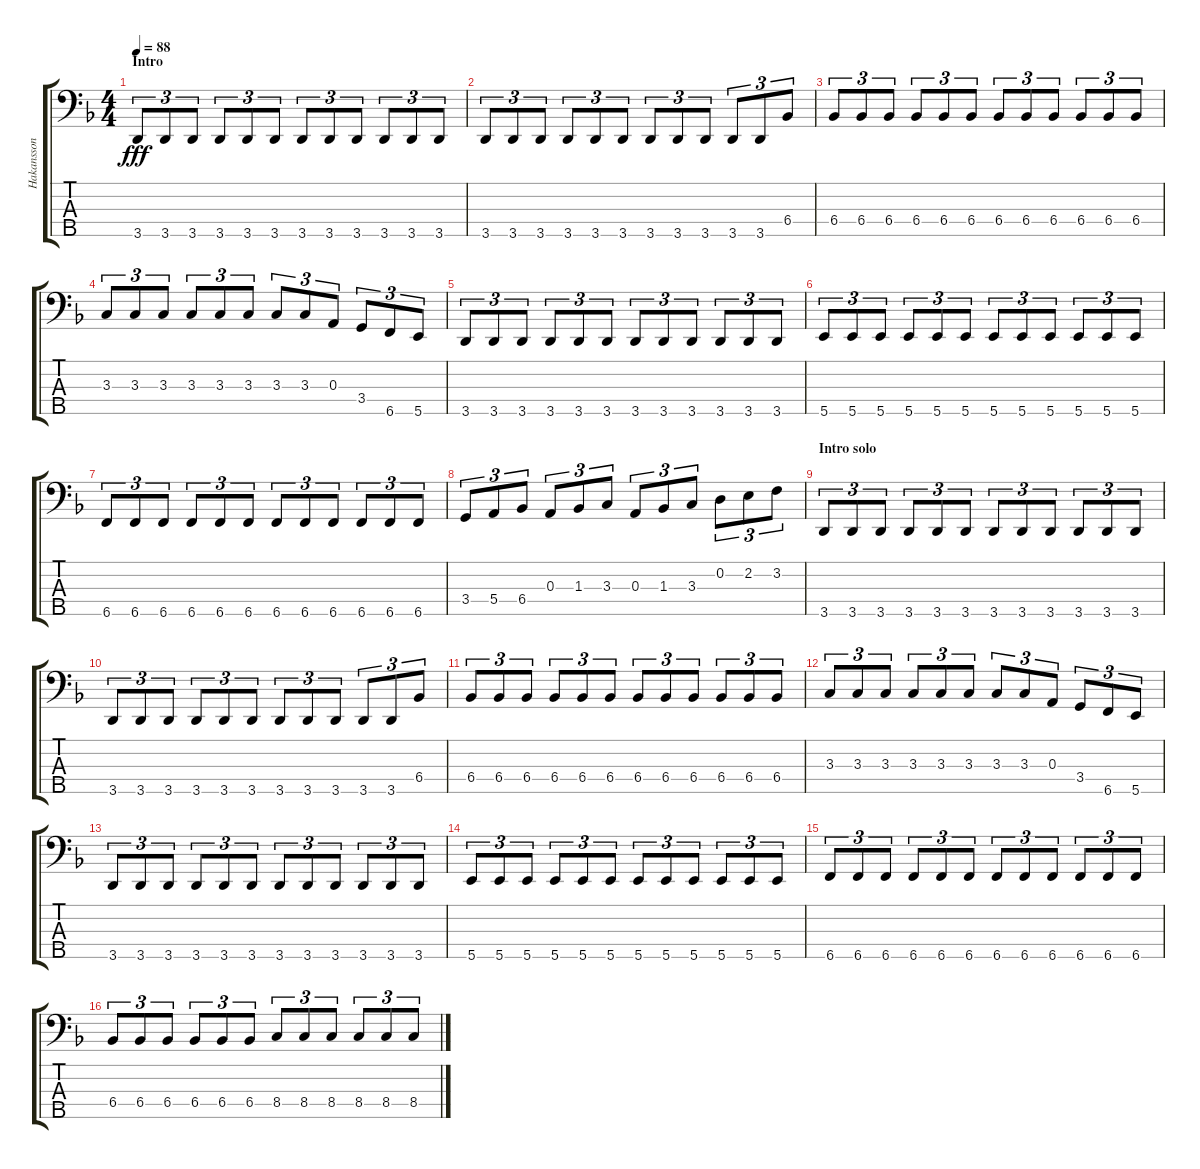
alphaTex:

\track ("Hakansson" "Hakansson") {instrument electricbassfinger}
\staff {score tabs}
\tuning (G2 D2 A1 E1 B0) {hide}
\ts (4 4)
\section ("" "Intro")
\tempo 88
\tempo 176
\tempo 88
\clef f4
\ks f
3.5.8{tu (3 2) dy fff instrument electricbassfinger} 3.5.8{tu (3 2)} 3.5.8{tu (3 2)} 3.5.8{tu (3 2)} 3.5.8{tu (3 2)} 3.5.8{tu (3 2)} 3.5.8{tu (3 2)} 3.5.8{tu (3 2)} 3.5.8{tu (3 2)} 3.5.8{tu (3 2)} 3.5.8{tu (3 2)} 3.5.8{tu (3 2)} |
3.5.8{tu (3 2)} 3.5.8{tu (3 2)} 3.5.8{tu (3 2)} 3.5.8{tu (3 2)} 3.5.8{tu (3 2)} 3.5.8{tu (3 2)} 3.5.8{tu (3 2)} 3.5.8{tu (3 2)} 3.5.8{tu (3 2)} 3.5.8{tu (3 2)} 3.5.8{tu (3 2)} 6.4.8{tu (3 2)} |
6.4.8{tu (3 2)} 6.4.8{tu (3 2)} 6.4.8{tu (3 2)} 6.4.8{tu (3 2)} 6.4.8{tu (3 2)} 6.4.8{tu (3 2)} 6.4.8{tu (3 2)} 6.4.8{tu (3 2)} 6.4.8{tu (3 2)} 6.4.8{tu (3 2)} 6.4.8{tu (3 2)} 6.4.8{tu (3 2)} |
3.3.8{tu (3 2)} 3.3.8{tu (3 2)} 3.3.8{tu (3 2)} 3.3.8{tu (3 2)} 3.3.8{tu (3 2)} 3.3.8{tu (3 2)} 3.3.8{tu (3 2)} 3.3.8{tu (3 2)} 0.3.8{tu (3 2)} 3.4.8{tu (3 2)} 6.5.8{tu (3 2)} 5.5.8{tu (3 2)} |
3.5.8{tu (3 2)} 3.5.8{tu (3 2)} 3.5.8{tu (3 2)} 3.5.8{tu (3 2)} 3.5.8{tu (3 2)} 3.5.8{tu (3 2)} 3.5.8{tu (3 2)} 3.5.8{tu (3 2)} 3.5.8{tu (3 2)} 3.5.8{tu (3 2)} 3.5.8{tu (3 2)} 3.5.8{tu (3 2)} |
5.5.8{tu (3 2)} 5.5.8{tu (3 2)} 5.5.8{tu (3 2)} 5.5.8{tu (3 2)} 5.5.8{tu (3 2)} 5.5.8{tu (3 2)} 5.5.8{tu (3 2)} 5.5.8{tu (3 2)} 5.5.8{tu (3 2)} 5.5.8{tu (3 2)} 5.5.8{tu (3 2)} 5.5.8{tu (3 2)} |
6.5.8{tu (3 2)} 6.5.8{tu (3 2)} 6.5.8{tu (3 2)} 6.5.8{tu (3 2)} 6.5.8{tu (3 2)} 6.5.8{tu (3 2)} 6.5.8{tu (3 2)} 6.5.8{tu (3 2)} 6.5.8{tu (3 2)} 6.5.8{tu (3 2)} 6.5.8{tu (3 2)} 6.5.8{tu (3 2)} |
3.4.8{tu (3 2)} 5.4.8{tu (3 2)} 6.4.8{tu (3 2)} 0.3.8{tu (3 2)} 1.3.8{tu (3 2)} 3.3.8{tu (3 2)} 0.3.8{tu (3 2)} 1.3.8{tu (3 2)} 3.3.8{tu (3 2)} 0.2.8{tu (3 2)} 2.2.8{tu (3 2)} 3.2.8{tu (3 2)} |
\section ("" "Intro solo")
3.5.8{tu (3 2)} 3.5.8{tu (3 2)} 3.5.8{tu (3 2)} 3.5.8{tu (3 2)} 3.5.8{tu (3 2)} 3.5.8{tu (3 2)} 3.5.8{tu (3 2)} 3.5.8{tu (3 2)} 3.5.8{tu (3 2)} 3.5.8{tu (3 2)} 3.5.8{tu (3 2)} 3.5.8{tu (3 2)} |
3.5.8{tu (3 2)} 3.5.8{tu (3 2)} 3.5.8{tu (3 2)} 3.5.8{tu (3 2)} 3.5.8{tu (3 2)} 3.5.8{tu (3 2)} 3.5.8{tu (3 2)} 3.5.8{tu (3 2)} 3.5.8{tu (3 2)} 3.5.8{tu (3 2)} 3.5.8{tu (3 2)} 6.4.8{tu (3 2)} |
6.4.8{tu (3 2)} 6.4.8{tu (3 2)} 6.4.8{tu (3 2)} 6.4.8{tu (3 2)} 6.4.8{tu (3 2)} 6.4.8{tu (3 2)} 6.4.8{tu (3 2)} 6.4.8{tu (3 2)} 6.4.8{tu (3 2)} 6.4.8{tu (3 2)} 6.4.8{tu (3 2)} 6.4.8{tu (3 2)} |
3.3.8{tu (3 2)} 3.3.8{tu (3 2)} 3.3.8{tu (3 2)} 3.3.8{tu (3 2)} 3.3.8{tu (3 2)} 3.3.8{tu (3 2)} 3.3.8{tu (3 2)} 3.3.8{tu (3 2)} 0.3.8{tu (3 2)} 3.4.8{tu (3 2)} 6.5.8{tu (3 2)} 5.5.8{tu (3 2)} |
3.5.8{tu (3 2)} 3.5.8{tu (3 2)} 3.5.8{tu (3 2)} 3.5.8{tu (3 2)} 3.5.8{tu (3 2)} 3.5.8{tu (3 2)} 3.5.8{tu (3 2)} 3.5.8{tu (3 2)} 3.5.8{tu (3 2)} 3.5.8{tu (3 2)} 3.5.8{tu (3 2)} 3.5.8{tu (3 2)} |
5.5.8{tu (3 2)} 5.5.8{tu (3 2)} 5.5.8{tu (3 2)} 5.5.8{tu (3 2)} 5.5.8{tu (3 2)} 5.5.8{tu (3 2)} 5.5.8{tu (3 2)} 5.5.8{tu (3 2)} 5.5.8{tu (3 2)} 5.5.8{tu (3 2)} 5.5.8{tu (3 2)} 5.5.8{tu (3 2)} |
6.5.8{tu (3 2)} 6.5.8{tu (3 2)} 6.5.8{tu (3 2)} 6.5.8{tu (3 2)} 6.5.8{tu (3 2)} 6.5.8{tu (3 2)} 6.5.8{tu (3 2)} 6.5.8{tu (3 2)} 6.5.8{tu (3 2)} 6.5.8{tu (3 2)} 6.5.8{tu (3 2)} 6.5.8{tu (3 2)} |
6.4.8{tu (3 2)} 6.4.8{tu (3 2)} 6.4.8{tu (3 2)} 6.4.8{tu (3 2)} 6.4.8{tu (3 2)} 6.4.8{tu (3 2)} 8.4.8{tu (3 2)} 8.4.8{tu (3 2)} 8.4.8{tu (3 2)} 8.4.8{tu (3 2)} 8.4.8{tu (3 2)} 8.4.8{tu (3 2)}
